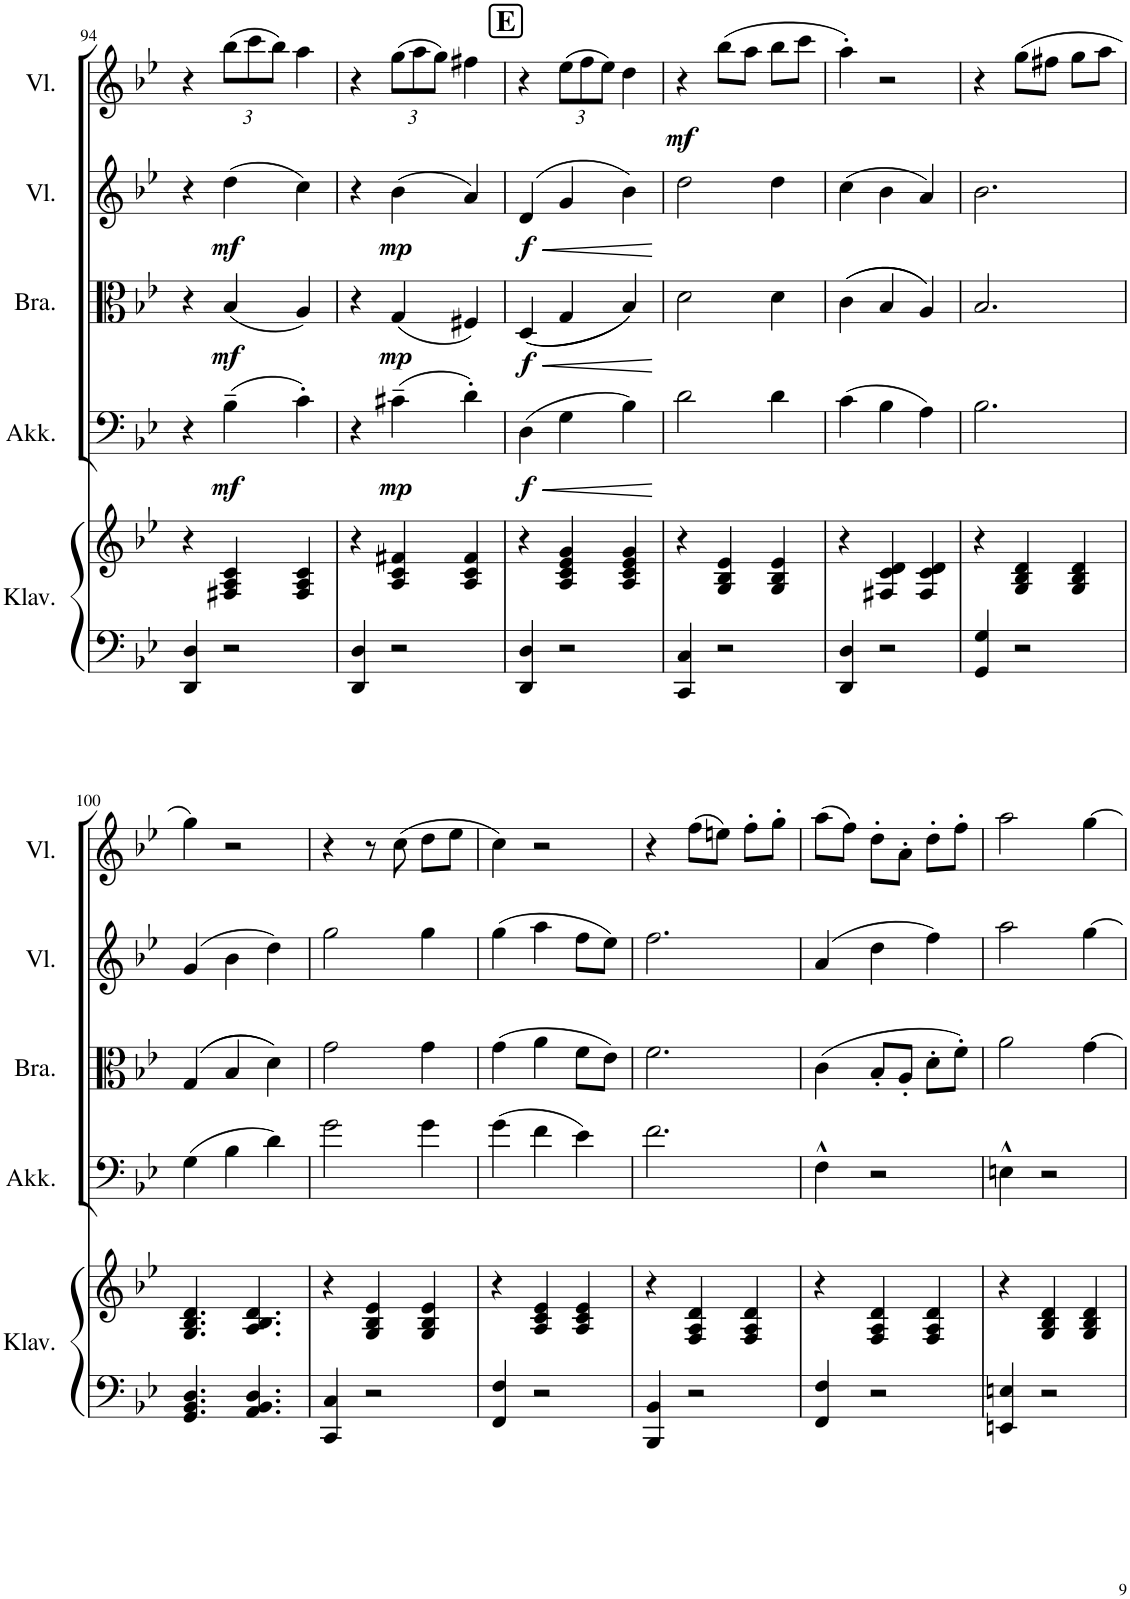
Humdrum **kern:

**kern	**kern	**kern	**dynam	**kern	**dynam	**kern	**dynam	**kern	**dynam
*part5	*part5	*part4	*part4	*part3	*part3	*part2	*part2	*part1	*part1
*staff6	*staff5	*staff4	*staff4	*staff3	*staff3	*staff2	*staff2	*staff1	*staff1
*I"Klavier	*	*I"Akkordeon	*	*I"Bratsche	*	*I"Violine	*	*I"Violine	*
*I'Klav.	*	*I'Akk.	*	*I'Bra.	*	*I'Vl.	*	*I'Vl.	*
!!LO:PB:g=z
*clefF4	*clefG2	*clefF4	*	*clefC3	*	*clefG2	*	*clefG2	*
*k[b-e-]	*k[b-e-]	*k[b-e-]	*	*k[b-e-]	*	*k[b-e-]	*	*k[b-e-]	*
*M3/4	*M3/4	*M3/4	*	*M3/4	*	*M3/4	*	*M3/4	*
=94	=94	=94	=94	=94	=94	=94	=94	=94	=94
4DD/ 4D/	4r	4r	.	4r	.	4r	.	4r	.
*	*	*	*	*	*	*	*	*Xbrackettup	*
!	!	!	!LO:DY:b	!	!LO:DY:b	!	!LO:DY:b	!	!
2r	4F#X/ 4A/ 4c/	(4B-~\	mf	(4B-/	mf	(4dd\	mf	(12bb-\L	.
.	.	.	.	.	.	.	.	12ccc\	.
.	.	.	.	.	.	.	.	12bb-\J)	.
.	4F#/ 4A/ 4c/	4c'\)	.	4A/)	.	4cc\)	.	4aa\	.
=95	=95	=95	=95	=95	=95	=95	=95	=95	=95
4DD/ 4D/	4r	4r	.	4r	.	4r	.	4r	.
!	!	!	!LO:DY:b	!	!LO:DY:b	!	!LO:DY:b	!	!
2r	4A/ 4c/ 4f#X/	(4c#X~\	mp	(4G/	mp	(4b-\	mp	(12gg\L	.
.	.	.	.	.	.	.	.	12aa\	.
.	.	.	.	.	.	.	.	12gg\J)	.
.	4A/ 4c/ 4f#/	4d'\)	.	4F#X/)	.	4a/)	.	4ff#X\	.
!!LO:REH:place=s1:a:B:cj:fs=14:t=E
=96	=96	=96	=96	=96	=96	=96	=96	=96	=96
!	!	!	!LO:HP:b	!	!LO:HP:b	!	!LO:HP:b	!	!
!	!	!	!LO:DY:n=1:b	!	!LO:DY:n=1:b	!	!LO:DY:n=1:b	!	!
4DD/ 4D/	4r	(4D\	< f	((4D/	< f	(4d/	< f	4r	.
2r	4A/ 4c/ 4e-/ 4g/	4G\	.	4G/	.	4g/	.	(12ee-\L	.
.	.	.	.	.	.	.	.	12ff\	.
.	.	.	.	.	.	.	.	12ee-\J)	.
.	4A/ 4c/ 4e-/ 4g/	4B-\)	.	4B-/))	.	4b-\)	.	4dd\	.
.	.	.	[	.	[	.	[	.	.
=97	=97	=97	=97	=97	=97	=97	=97	=97	=97
!	!	!	!	!	!	!	!	!	!LO:DY:b
4CC/ 4C/	4r	2d\	.	2d\	.	2dd\	.	4r	mf
2r	4G/ 4B-/ 4e-/	.	.	.	.	.	.	(8bb-\L	.
.	.	.	.	.	.	.	.	8aa\J	.
.	4G/ 4B-/ 4e-/	4d\	.	4d\	.	4dd\	.	8bb-\L	.
.	.	.	.	.	.	.	.	8ccc\J	.
=98	=98	=98	=98	=98	=98	=98	=98	=98	=98
4DD/ 4D/	4r	(4c\	.	((4c\	.	(4cc\	.	4aa'\)	.
2r	4F#X/ 4c/ 4d/	4B-\	.	4B-/	.	4b-\	.	2r	.
.	4F#/ 4c/ 4d/	4A\)	.	4A/))	.	4a/)	.	.	.
=99	=99	=99	=99	=99	=99	=99	=99	=99	=99
4GG/ 4G/	4r	2.B-\	.	2.B-/	.	2.b-\	.	4r	.
2r	4G/ 4B-/ 4d/	.	.	.	.	.	.	(8gg\L	.
.	.	.	.	.	.	.	.	8ff#X\J	.
.	4G/ 4B-/ 4d/	.	.	.	.	.	.	8gg\L	.
.	.	.	.	.	.	.	.	8aa\J	.
!!LO:LB:g=z
=100	=100	=100	=100	=100	=100	=100	=100	=100	=100
4.GG/ 4.BB-/ 4.D/	4.G/ 4.B-/ 4.d/	(4G\	.	((4G/	.	(4g/	.	4gg\)	.
.	.	4B-\	.	4B-/	.	4b-\	.	2r	.
4.AA/ 4.BB-/ 4.D/	4.A/ 4.B-/ 4.d/	.	.	.	.	.	.	.	.
.	.	4d\)	.	4d\))	.	4dd\)	.	.	.
=101	=101	=101	=101	=101	=101	=101	=101	=101	=101
4CC/ 4C/	4r	2g\	.	2g\	.	2gg\	.	4r	.
2r	4G/ 4B-/ 4e-/	.	.	.	.	.	.	8r	.
.	.	.	.	.	.	.	.	(8cc\	.
.	4G/ 4B-/ 4e-/	4g\	.	4g\	.	4gg\	.	8dd\L	.
.	.	.	.	.	.	.	.	8ee-\J	.
=102	=102	=102	=102	=102	=102	=102	=102	=102	=102
4FF/ 4F/	4r	(4g\	.	(4g\	.	(4gg\	.	4cc\)	.
2r	4A/ 4c/ 4e-/	4f\	.	4a\	.	4aa\	.	2r	.
.	4A/ 4c/ 4e-/	4e-\)	.	8f\L	.	8ff\L	.	.	.
.	.	.	.	8e-\J)	.	8ee-\J)	.	.	.
=103	=103	=103	=103	=103	=103	=103	=103	=103	=103
4BBB-/ 4BB-/	4r	2.f\	.	2.f\	.	2.ff\	.	4r	.
2r	4F/ 4A/ 4d/	.	.	.	.	.	.	(8ff\L	.
.	.	.	.	.	.	.	.	8een\J)	.
.	4F/ 4A/ 4d/	.	.	.	.	.	.	8ff'\L	.
.	.	.	.	.	.	.	.	8gg'\J	.
=104	=104	=104	=104	=104	=104	=104	=104	=104	=104
4FF/ 4F/	4r	4F^^\	.	(4c\	.	(4a/	.	(8aa\L	.
.	.	.	.	.	.	.	.	8ff\J)	.
2r	4F/ 4A/ 4d/	2r	.	8B-'/L	.	4dd\	.	8dd'\L	.
.	.	.	.	8A'/J	.	.	.	8a'\J	.
.	4F/ 4A/ 4d/	.	.	8d'\L	.	4ff\)	.	8dd'\L	.
.	.	.	.	8f'\J)	.	.	.	8ff'\J	.
=105	=105	=105	=105	=105	=105	=105	=105	=105	=105
4EEn/ 4En/	4r	4En^^\	.	2a\	.	2aa\	.	2aa\	.
2r	4G/ 4B-/ 4d/	2r	.	.	.	.	.	.	.
.	4G/ 4B-/ 4d/	.	.	[4g\	.	[4gg\	.	[4gg\	.
=	=	=	=	=	=	=	=	=	=
*-	*-	*-	*-	*-	*-	*-	*-	*-	*-
